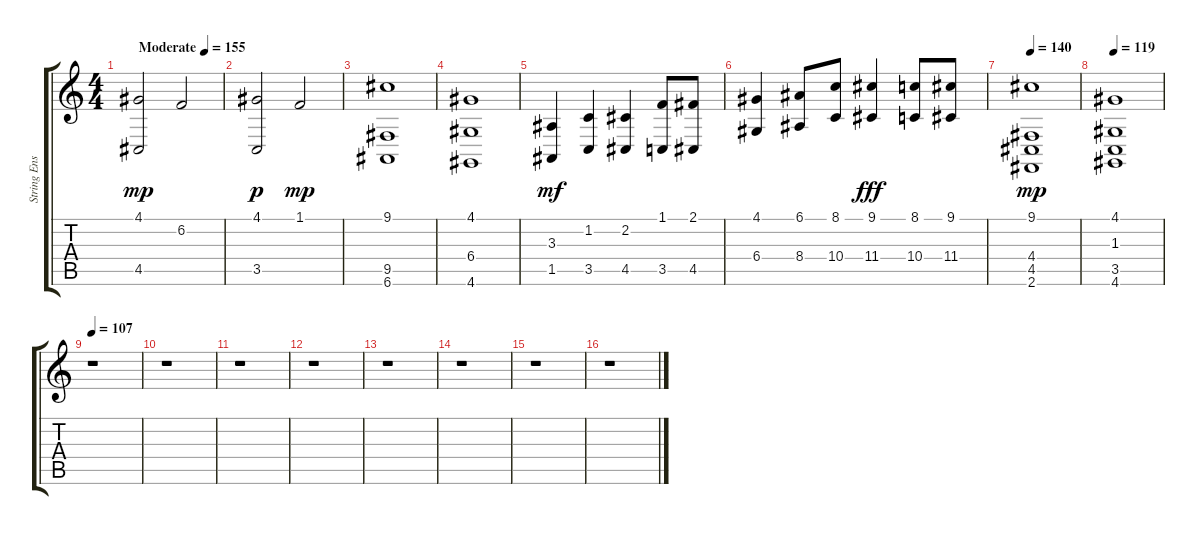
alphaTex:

\track ("String Ensemble 2" "String Ens") {instrument stringensemble2}
\staff {score tabs}
\tuning (E4 B3 G3 D3 A2 E2) {hide}
\ts (4 4)
\tempo (155 "Moderate")
\clef g2
\ks c
(4.1 4.5).2{dy mp instrument stringensemble2} 6.2.2 |
(4.1 3.5).2{dy p} 1.1.2{dy mp} |
(9.1 9.5 6.6).1 |
(4.1 6.4 4.6).1 |
(3.3 1.5).4{dy mf} (1.2 3.5).4 (2.2 4.5).4 (1.1 3.5).8 (2.1 4.5).8 |
(4.1 6.4).4 (6.1 8.4).8 (8.1 10.4).8 (9.1 11.4).4{dy fff} (8.1 10.4).8 (9.1 11.4).8 |
\tempo 140
(9.1 4.4 4.5 2.6).1{dy mp} |
\tempo 119
(4.1 1.3 3.5 4.6).1 |
\tempo 107
r.1 |
r.1 |
r.1 |
r.1 |
r.1 |
r.1 |
r.1 |
r.1
